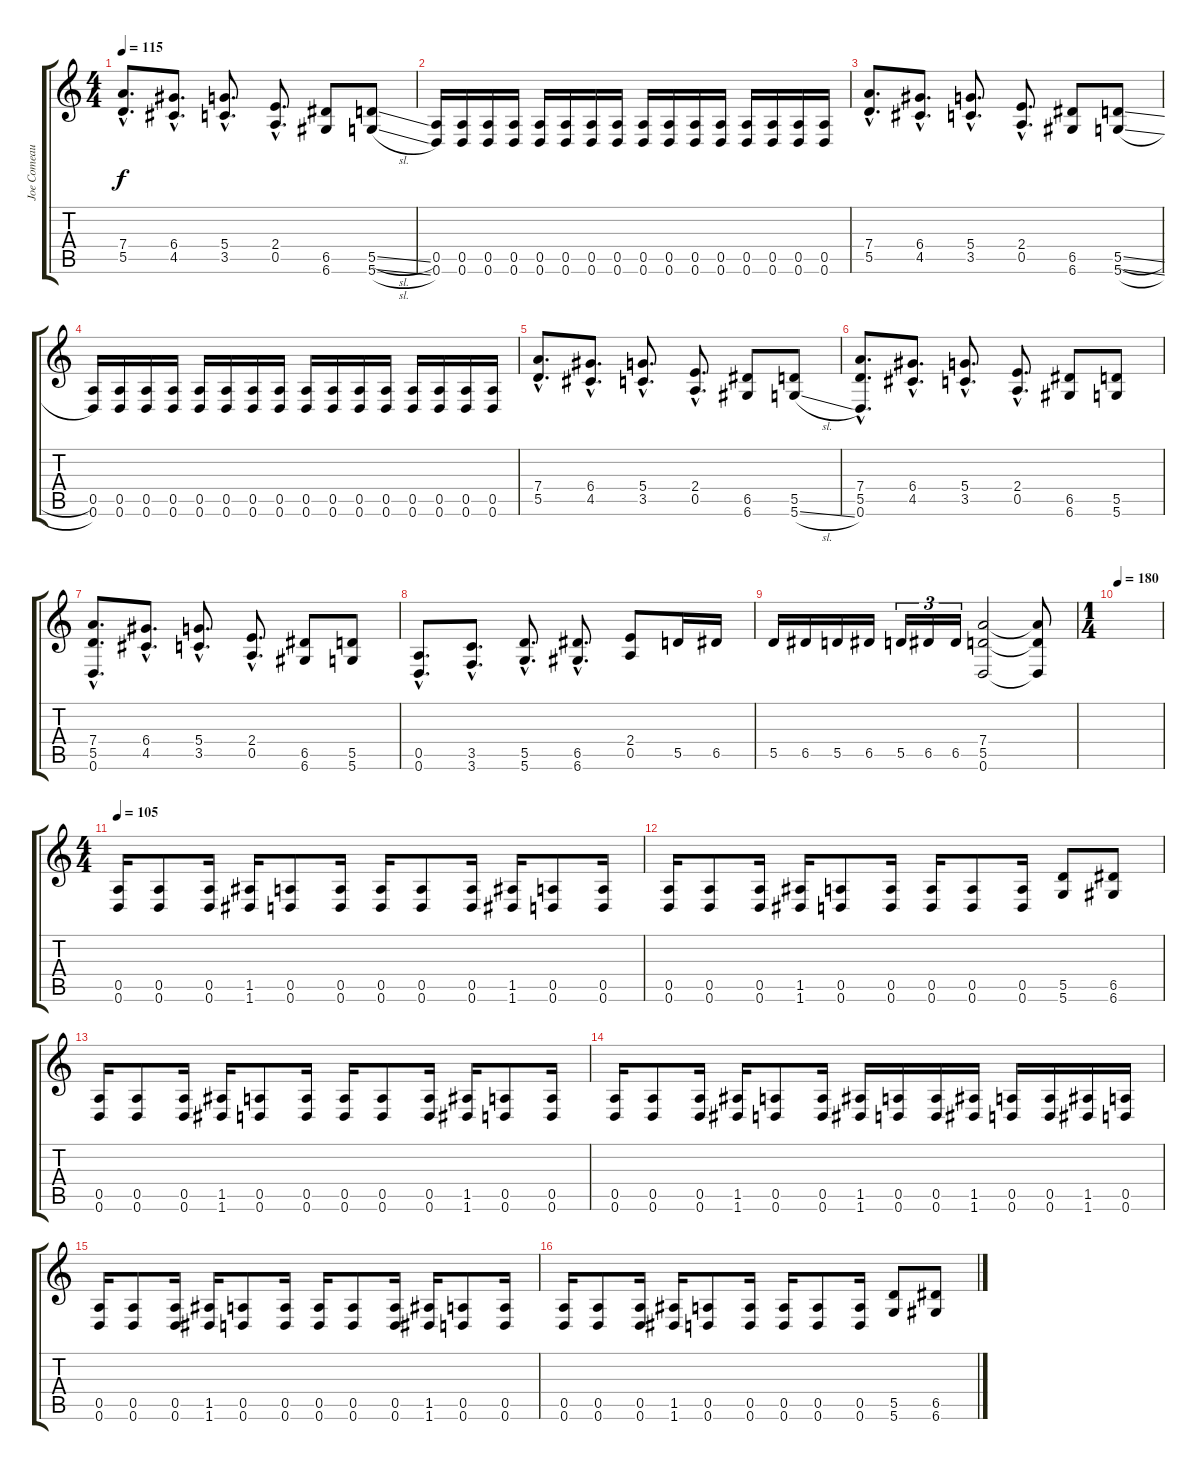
\track ("Joe Comeau" "Joe Comeau") {instrument distortionguitar}
\staff {score tabs}
\tuning (E4 B3 G3 D3 A2 D2) {hide}
\ts (4 4)
\tempo 115
\clef g2
\ks c
(7.4{hac} 5.5{hac}).8{d dy f} (6.4{hac} 4.5{hac}).8{d} (5.4{hac} 3.5{hac}).8{d} (2.4{hac} 0.5{hac}).8{d} (6.5 6.6).8 (5.5{sl} 5.6{sl}).8 |
(0.5 0.6).16 (0.5 0.6).16 (0.5 0.6).16 (0.5 0.6).16 (0.5 0.6).16 (0.5 0.6).16 (0.5 0.6).16 (0.5 0.6).16 (0.5 0.6).16 (0.5 0.6).16 (0.5 0.6).16 (0.5 0.6).16 (0.5 0.6).16 (0.5 0.6).16 (0.5 0.6).16 (0.5 0.6).16 |
(7.4{hac} 5.5{hac}).8{d} (6.4{hac} 4.5{hac}).8{d} (5.4{hac} 3.5{hac}).8{d} (2.4{hac} 0.5{hac}).8{d} (6.5 6.6).8 (5.5{sl} 5.6{sl}).8 |
(0.5 0.6).16 (0.5 0.6).16 (0.5 0.6).16 (0.5 0.6).16 (0.5 0.6).16 (0.5 0.6).16 (0.5 0.6).16 (0.5 0.6).16 (0.5 0.6).16 (0.5 0.6).16 (0.5 0.6).16 (0.5 0.6).16 (0.5 0.6).16 (0.5 0.6).16 (0.5 0.6).16 (0.5 0.6).16 |
(7.4{hac} 5.5{hac}).8{d} (6.4{hac} 4.5{hac}).8{d} (5.4{hac} 3.5{hac}).8{d} (2.4{hac} 0.5{hac}).8{d} (6.5 6.6).8 (5.5 5.6{sl}).8 |
(7.4{hac} 5.5{hac} 0.6{hac}).8{d} (6.4{hac} 4.5{hac}).8{d} (5.4{hac} 3.5{hac}).8{d} (2.4{hac} 0.5{hac}).8{d} (6.5 6.6).8 (5.5 5.6).8 |
(7.4{hac} 5.5{hac} 0.6{hac}).8{d} (6.4{hac} 4.5{hac}).8{d} (5.4{hac} 3.5{hac}).8{d} (2.4{hac} 0.5{hac}).8{d} (6.5 6.6).8 (5.5 5.6).8 |
(0.5{hac} 0.6{hac}).8{d} (3.5{hac} 3.6{hac}).8{d} (5.5{hac} 5.6{hac}).8{d} (6.5{hac} 6.6{hac}).8{d} (2.4 0.5).8 5.5.16 6.5.16 |
5.5.16 6.5.16 5.5.16 6.5.16 5.5.16{tu (3 2)} 6.5.16{tu (3 2)} 6.5.16{tu (3 2)} (7.4 5.5 0.6).2 (7.4{t} 5.5{t} 0.6{t}).8 |
\ts (1 4)
\tempo 180
|
\ts (4 4)
\tempo 105
(0.5 0.6).16 (0.5 0.6).8 (0.5 0.6).16 (1.5 1.6).16 (0.5 0.6).8 (0.5 0.6).16 (0.5 0.6).16 (0.5 0.6).8 (0.5 0.6).16 (1.5 1.6).16 (0.5 0.6).8 (0.5 0.6).16 |
(0.5 0.6).16 (0.5 0.6).8 (0.5 0.6).16 (1.5 1.6).16 (0.5 0.6).8 (0.5 0.6).16 (0.5 0.6).16 (0.5 0.6).8 (0.5 0.6).16 (5.5 5.6).8 (6.5 6.6).8 |
(0.5 0.6).16 (0.5 0.6).8 (0.5 0.6).16 (1.5 1.6).16 (0.5 0.6).8 (0.5 0.6).16 (0.5 0.6).16 (0.5 0.6).8 (0.5 0.6).16 (1.5 1.6).16 (0.5 0.6).8 (0.5 0.6).16 |
(0.5 0.6).16 (0.5 0.6).8 (0.5 0.6).16 (1.5 1.6).16 (0.5 0.6).8 (0.5 0.6).16 (1.5 1.6).16 (0.5 0.6).16 (0.5 0.6).16 (1.5 1.6).16 (0.5 0.6).16 (0.5 0.6).16 (1.5 1.6).16 (0.5 0.6).16 |
(0.5 0.6).16 (0.5 0.6).8 (0.5 0.6).16 (1.5 1.6).16 (0.5 0.6).8 (0.5 0.6).16 (0.5 0.6).16 (0.5 0.6).8 (0.5 0.6).16 (1.5 1.6).16 (0.5 0.6).8 (0.5 0.6).16 |
(0.5 0.6).16 (0.5 0.6).8 (0.5 0.6).16 (1.5 1.6).16 (0.5 0.6).8 (0.5 0.6).16 (0.5 0.6).16 (0.5 0.6).8 (0.5 0.6).16 (5.5 5.6).8 (6.5 6.6).8
